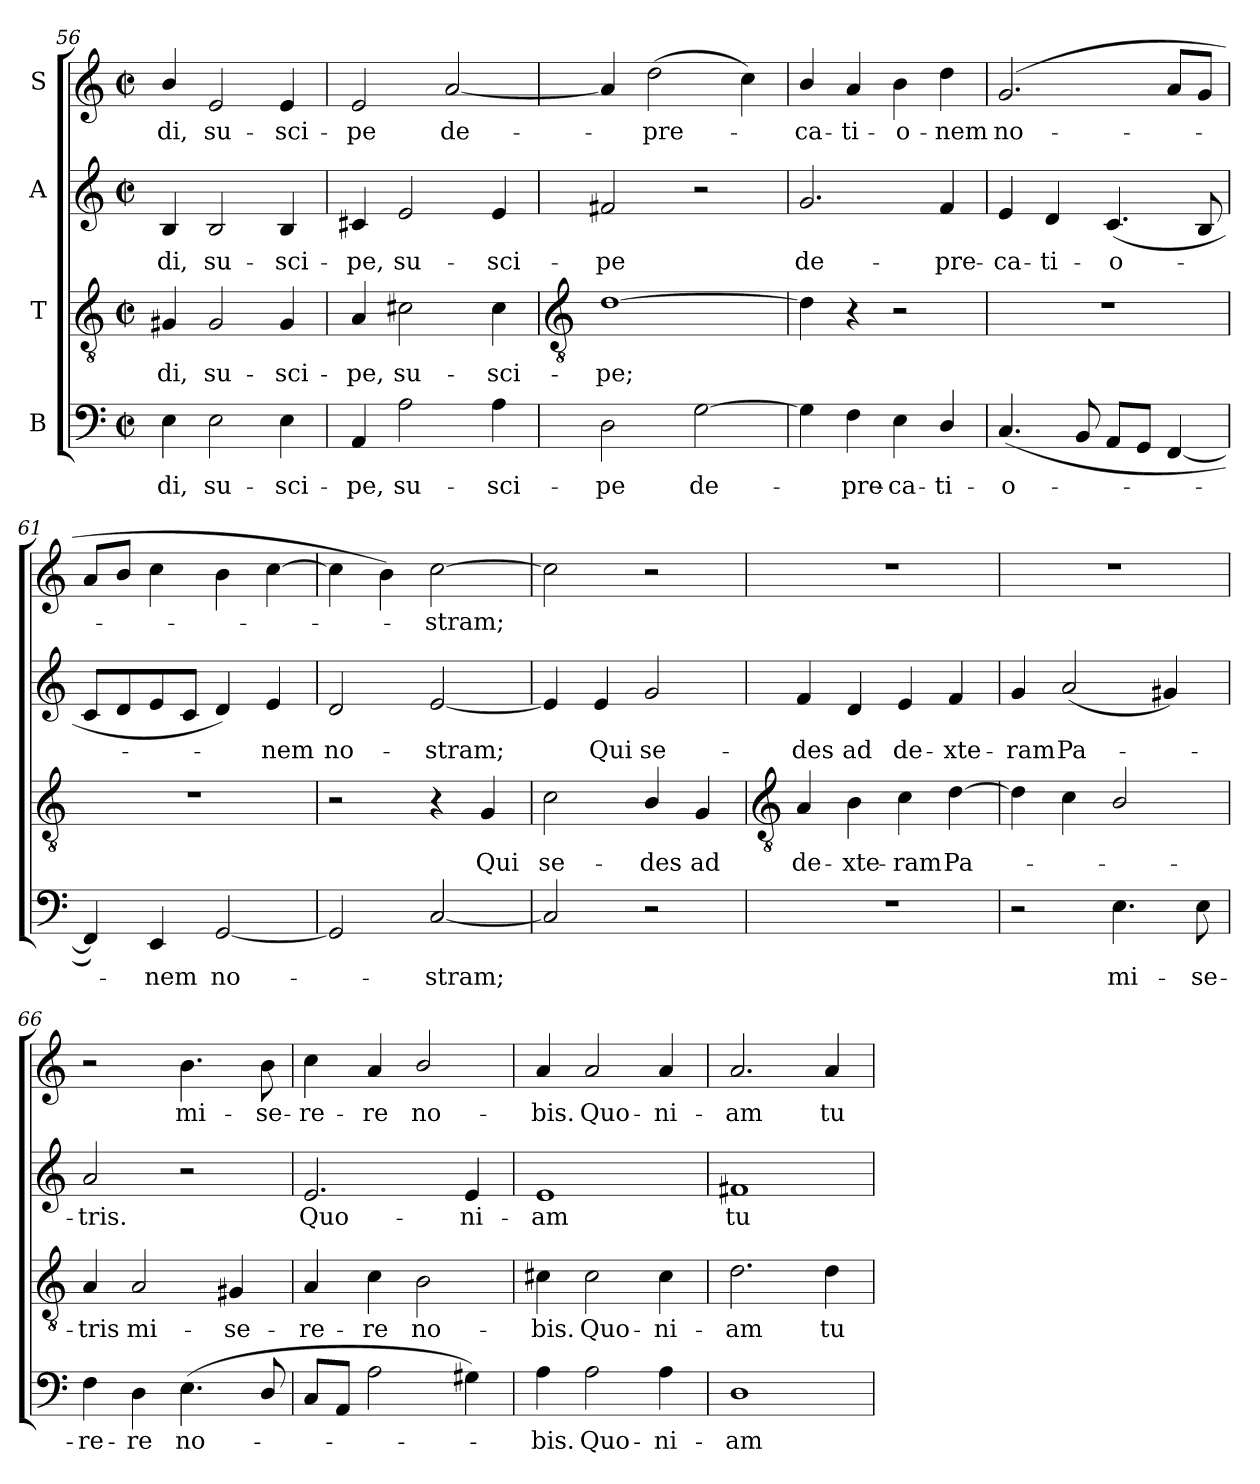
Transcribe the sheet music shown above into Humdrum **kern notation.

**kern	**text	**kern	**text	**kern	**text	**kern	**text
*part4	*part4	*part3	*part3	*part2	*part2	*part1	*part1
*staff4	*staff4	*staff3	*staff3	*staff2	*staff2	*staff1	*staff1
*I"B	*	*I"T	*	*I"A	*	*I"S	*
*clefF4	*	*clefGv2	*	*clefG2	*	*clefG2	*
*k[]	*	*k[]	*	*k[]	*	*k[]	*
*C:	*	*C:	*	*C:	*	*C:	*
*M2/2	*	*M2/2	*	*M2/2	*	*M2/2	*
*met(c|)	*	*met(c|)	*	*met(c|)	*	*met(c|)	*
=56	=56	=56	=56	=56	=56	=56	=56
!	!LO:LY:b	!	!LO:LY:b	!	!LO:LY:b	!	!LO:LY:b
4E	di,	4G#X	di,	4B	di,	4b/	di,
!	!LO:LY:b	!	!LO:LY:b	!	!LO:LY:b	!	!LO:LY:b
2E	su-	2G#	su-	2B	su-	2e	su-
!	!LO:LY:b	!	!LO:LY:b	!	!LO:LY:b	!	!LO:LY:b
4E	-sci-	4G#	-sci-	4B	-sci-	4e	-sci-
=57	=57	=57	=57	=57	=57	=57	=57
!	!LO:LY:b	!	!LO:LY:b	!	!LO:LY:b	!	!LO:LY:b
4AA	-pe,	4A	-pe,	4c#X	-pe,	2e	-pe
!	!LO:LY:b	!	!LO:LY:b	!	!LO:LY:b	!	!
2A	su-	2c#X	su-	2e	su-	.	.
!	!	!	!	!	!	!	!LO:LY:b
.	.	.	.	.	.	[2a	de-
!	!LO:LY:b	!	!LO:LY:b	!	!LO:LY:b	!	!
4A	-sci-	4c#	-sci-	4e	-sci-	.	.
!!LO:LB:g=z
=58	=58	=58	=58	=58	=58	=58	=58
*	*	*clefGv2	*	*	*	*	*
!	!LO:LY:b	!	!LO:LY:b	!	!LO:LY:b	!	!
2D	-pe	[1d	-pe;	2f#X	-pe	4a]	.
!	!	!	!	!	!	!	!LO:LY:b
.	.	.	.	.	.	(>2dd	pre-
!	!LO:LY:b	!	!	!	!	!	!
[2G	de-	.	.	2r	.	.	.
.	.	.	.	.	.	4cc)	.
=59	=59	=59	=59	=59	=59	=59	=59
!	!	!	!	!	!LO:LY:b	!	!LO:LY:b
4G]	.	4d]	.	2.g	de-	4b/	ca-
!	!LO:LY:b	!	!	!	!	!	!LO:LY:b
4F	pre-	4r	.	.	.	4a	-ti-
!	!LO:LY:b	!	!	!	!	!	!LO:LY:b
4E	-ca-	2r	.	.	.	4b	-o-
!	!LO:LY:b	!	!	!	!LO:LY:b	!	!LO:LY:b
4D/	-ti-	.	.	4f	-pre-	4dd	-nem
=60	=60	=60	=60	=60	=60	=60	=60
!	!LO:LY:b	!	!	!	!LO:LY:b	!	!LO:LY:b
(<4.C	-o-	1r	.	4e	-ca-	(>2.g	no-
!	!	!	!	!	!LO:LY:b	!	!
.	.	.	.	4d	-ti-	.	.
8BB	.	.	.	.	.	.	.
!	!	!	!	!	!LO:LY:b	!	!
8AAL	.	.	.	(<4.c	-o-	.	.
8GGJ	.	.	.	.	.	.	.
[4FF	.	.	.	.	.	8aL	.
.	.	.	.	8B	.	8gJ	.
=61	=61	=61	=61	=61	=61	=61	=61
4FF])	.	1r	.	8cL	.	8aL	.
.	.	.	.	8d	.	8bJ	.
!	!LO:LY:b	!	!	!	!	!	!
4EE	nem	.	.	8e	.	4cc	.
.	.	.	.	8cJ	.	.	.
!	!LO:LY:b	!	!	!	!	!	!
[2GG	no-	.	.	4d)	.	4b	.
!	!	!	!	!	!LO:LY:b	!	!
.	.	.	.	4e	nem	[4cc	.
=62	=62	=62	=62	=62	=62	=62	=62
!	!	!	!	!	!LO:LY:b	!	!
2GG]	.	2r	.	2d	no-	4cc]	.
.	.	.	.	.	.	4b)	.
!	!LO:LY:b	!	!	!	!LO:LY:b	!	!LO:LY:b
[2C	stram;	4r	.	[2e	-stram;	[2cc	stram;
!	!	!	!LO:LY:b	!	!	!	!
.	.	4G	Qui	.	.	.	.
=63	=63	=63	=63	=63	=63	=63	=63
!	!	!	!LO:LY:b	!	!	!	!
2C]	.	2c	se-	4e]	.	2cc]	.
!	!	!	!	!	!LO:LY:b	!	!
.	.	.	.	4e	Qui	.	.
!	!	!	!LO:LY:b	!	!LO:LY:b	!	!
2r	.	4B/	-des	2g	se-	2r	.
!	!	!	!LO:LY:b	!	!	!	!
.	.	4G	ad	.	.	.	.
!!LO:LB:g=z
=64	=64	=64	=64	=64	=64	=64	=64
*	*	*clefGv2	*	*	*	*	*
!	!	!	!LO:LY:b	!	!LO:LY:b	!	!
1r	.	4A	de-	4f	-des	1r	.
!	!	!	!LO:LY:b	!	!LO:LY:b	!	!
.	.	4B	-xte-	4d	ad	.	.
!	!	!	!LO:LY:b	!	!LO:LY:b	!	!
.	.	4c	-ram	4e	de-	.	.
!	!	!	!LO:LY:b	!	!LO:LY:b	!	!
.	.	[4d	Pa-	4f	-xte-	.	.
=65	=65	=65	=65	=65	=65	=65	=65
!	!	!	!	!	!LO:LY:b	!	!
2r	.	4d]	.	4g	-ram	1r	.
!	!	!	!	!	!LO:LY:b	!	!
.	.	4c	.	(<2a	Pa-	.	.
!	!LO:LY:b	!	!	!	!	!	!
4.E	mi-	2B/	.	.	.	.	.
.	.	.	.	4g#X)	.	.	.
!	!LO:LY:b	!	!	!	!	!	!
8E	-se-	.	.	.	.	.	.
=66	=66	=66	=66	=66	=66	=66	=66
!	!LO:LY:b	!	!LO:LY:b	!	!LO:LY:b	!	!
4F	-re-	4A	tris	2a	tris.	2r	.
!	!LO:LY:b	!	!LO:LY:b	!	!	!	!
4D	-re	2A	mi-	.	.	.	.
!	!LO:LY:b	!	!	!	!	!	!LO:LY:b
(>4.E	no-	.	.	2r	.	4.b	mi-
!	!	!	!LO:LY:b	!	!	!	!
.	.	4G#X	-se-	.	.	.	.
!	!	!	!	!	!	!	!LO:LY:b
8D/	.	.	.	.	.	8b	-se-
=67	=67	=67	=67	=67	=67	=67	=67
!	!	!	!LO:LY:b	!	!LO:LY:b	!	!LO:LY:b
8CL	.	4A	-re-	2.e	Quo-	4cc	-re-
8AAJ	.	.	.	.	.	.	.
!	!	!	!LO:LY:b	!	!	!	!LO:LY:b
2A	.	4c	-re	.	.	4a	-re
!	!	!	!LO:LY:b	!	!	!	!LO:LY:b
.	.	2B	no-	.	.	2b/	no-
!	!	!	!	!	!LO:LY:b	!	!
4G#X)	.	.	.	4e	-ni-	.	.
=68	=68	=68	=68	=68	=68	=68	=68
!	!LO:LY:b	!	!LO:LY:b	!	!LO:LY:b	!	!LO:LY:b
4A	bis.	4c#X	-bis.	1e	-am	4a	-bis.
!	!LO:LY:b	!	!LO:LY:b	!	!	!	!LO:LY:b
2A	Quo-	2c#	Quo-	.	.	2a	Quo-
!	!LO:LY:b	!	!LO:LY:b	!	!	!	!LO:LY:b
4A	-ni-	4c#	-ni-	.	.	4a	-ni-
=69	=69	=69	=69	=69	=69	=69	=69
!	!LO:LY:b	!	!LO:LY:b	!	!LO:LY:b	!	!LO:LY:b
1D	-am	2.d	-am	1f#X	tu	2.a	-am
!	!	!	!LO:LY:b	!	!	!	!LO:LY:b
.	.	4d	tu	.	.	4a	tu
=	=	=	=	=	=	=	=
*-	*-	*-	*-	*-	*-	*-	*-
